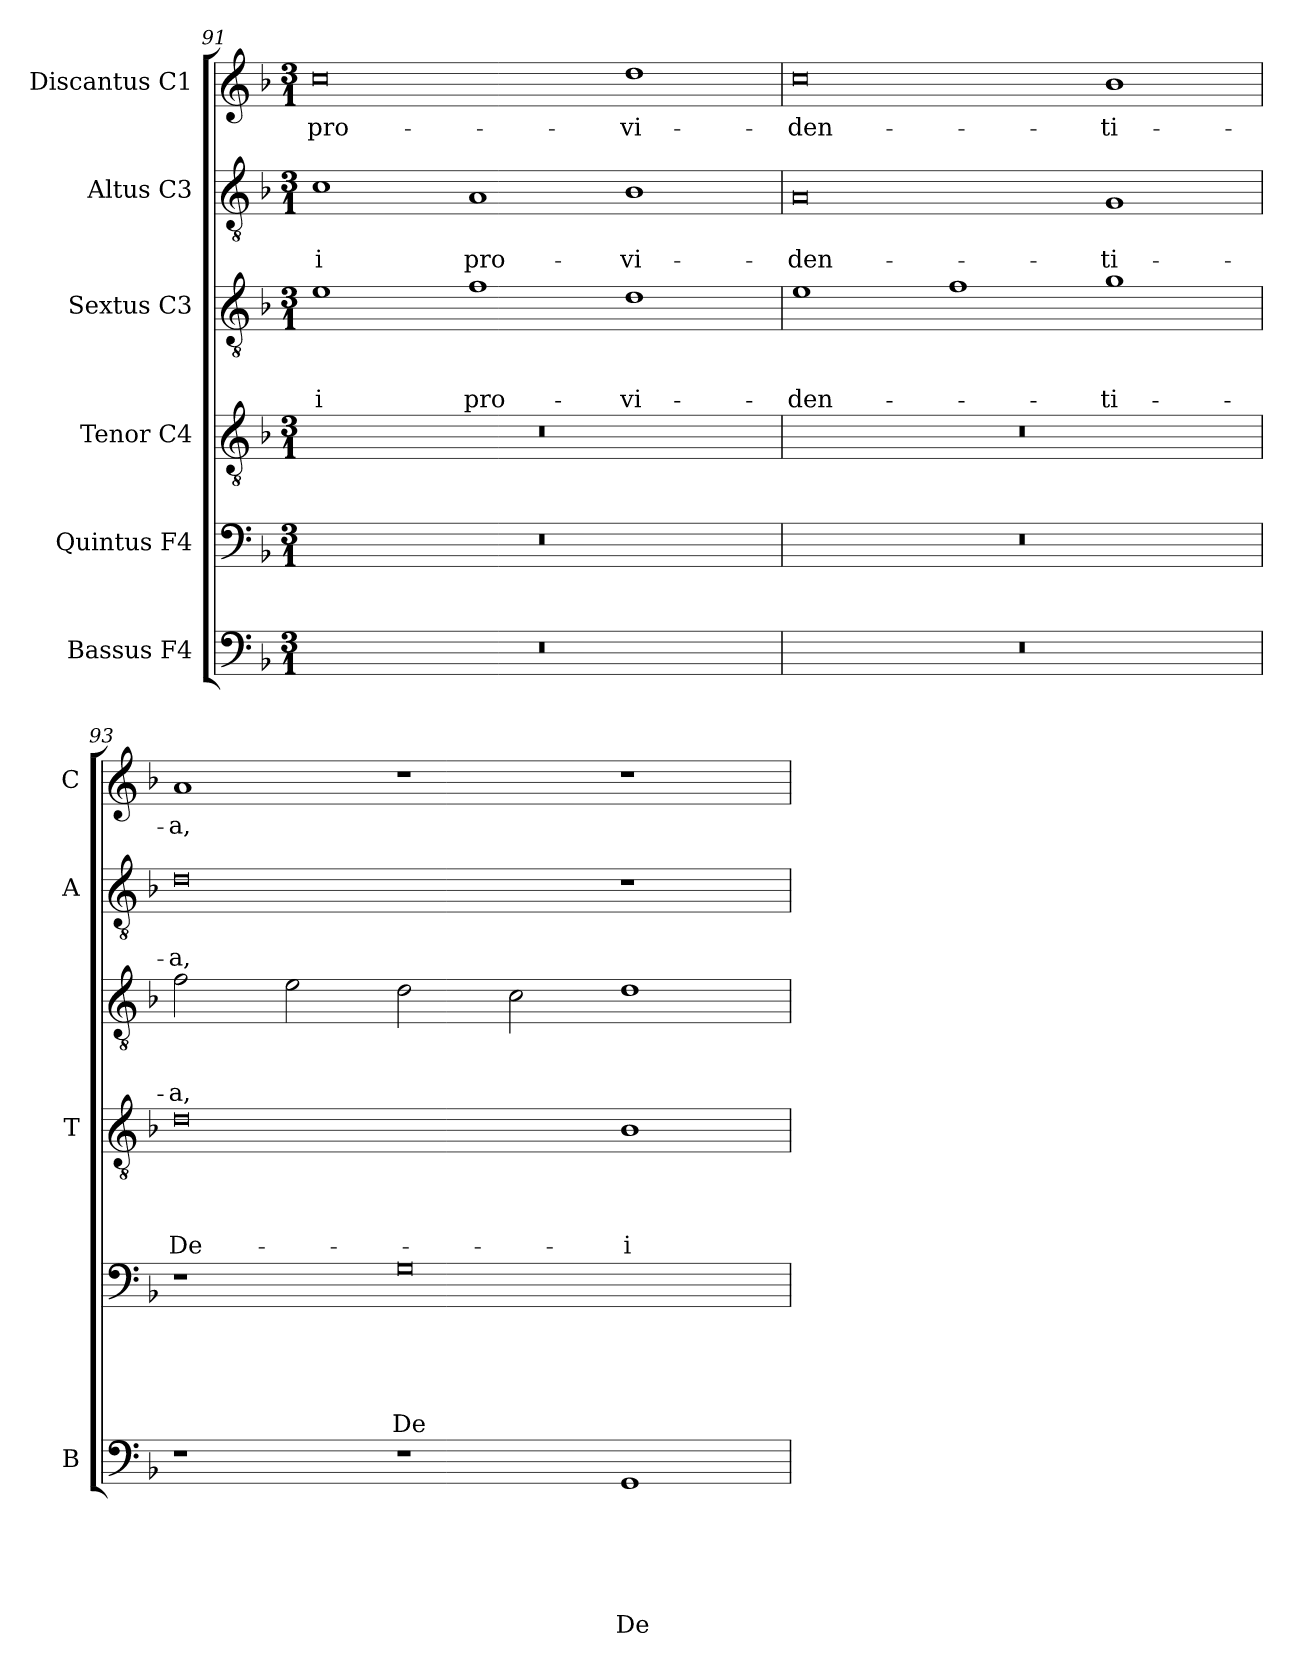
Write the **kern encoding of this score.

**kern	**text	**text	**text	**text	**text	**text	**kern	**text	**text	**text	**text	**text	**kern	**text	**text	**text	**text	**kern	**text	**text	**text	**kern	**text	**text	**kern	**text
*part6	*part6	*part6	*part6	*part6	*part6	*part6	*part5	*part5	*part5	*part5	*part5	*part5	*part4	*part4	*part4	*part4	*part4	*part3	*part3	*part3	*part3	*part2	*part2	*part2	*part1	*part1
*staff6	*staff6	*staff6	*staff6	*staff6	*staff6	*staff6	*staff5	*staff5	*staff5	*staff5	*staff5	*staff5	*staff4	*staff4	*staff4	*staff4	*staff4	*staff3	*staff3	*staff3	*staff3	*staff2	*staff2	*staff2	*staff1	*staff1
*I"Bassus F4	*	*	*	*	*	*	*I"Quintus F4	*	*	*	*	*	*I"Tenor C4	*	*	*	*	*I"Sextus C3	*	*	*	*I"Altus C3	*	*	*I"Discantus C1	*
*I'B	*	*	*	*	*	*	*	*	*	*	*	*	*I'T	*	*	*	*	*	*	*	*	*I'A	*	*	*I'C	*
*clefF4	*	*	*	*	*	*	*clefF4	*	*	*	*	*	*clefGv2	*	*	*	*	*clefGv2	*	*	*	*clefGv2	*	*	*clefG2	*
*k[b-]	*	*	*	*	*	*	*k[b-]	*	*	*	*	*	*k[b-]	*	*	*	*	*k[b-]	*	*	*	*k[b-]	*	*	*k[b-]	*
*F:	*	*	*	*	*	*	*F:	*	*	*	*	*	*F:	*	*	*	*	*F:	*	*	*	*F:	*	*	*F:	*
*M3/1	*	*	*	*	*	*	*M3/1	*	*	*	*	*	*M3/1	*	*	*	*	*M3/1	*	*	*	*M3/1	*	*	*M3/1	*
=91	=91	=91	=91	=91	=91	=91	=91	=91	=91	=91	=91	=91	=91	=91	=91	=91	=91	=91	=91	=91	=91	=91	=91	=91	=91	=91
!	!	!	!	!	!	!	!	!	!	!	!	!	!	!	!	!	!	!	!	!	!LO:LY:b	!	!	!LO:LY:b	!	!LO:LY:b
0.r	.	.	.	.	.	.	0.r	.	.	.	.	.	0.r	.	.	.	.	1e	.	.	-i	1c	.	-i	0cc	pro-
!	!	!	!	!	!	!	!	!	!	!	!	!	!	!	!	!	!	!	!	!	!LO:LY:b	!	!	!LO:LY:b	!	!
.	.	.	.	.	.	.	.	.	.	.	.	.	.	.	.	.	.	1f	.	.	pro-	1A	.	pro-	.	.
!	!	!	!	!	!	!	!	!	!	!	!	!	!	!	!	!	!	!	!	!	!LO:LY:b	!	!	!LO:LY:b	!	!LO:LY:b
.	.	.	.	.	.	.	.	.	.	.	.	.	.	.	.	.	.	1d	.	.	-vi-	1B-	.	-vi-	1dd	-vi-
=92	=92	=92	=92	=92	=92	=92	=92	=92	=92	=92	=92	=92	=92	=92	=92	=92	=92	=92	=92	=92	=92	=92	=92	=92	=92	=92
!	!	!	!	!	!	!	!	!	!	!	!	!	!	!	!	!	!	!	!	!	!LO:LY:b	!	!	!LO:LY:b	!	!LO:LY:b
0.r	.	.	.	.	.	.	0.r	.	.	.	.	.	0.r	.	.	.	.	1e	.	.	-den-	0A	.	-den-	0cc	-den-
.	.	.	.	.	.	.	.	.	.	.	.	.	.	.	.	.	.	1f	.	.	.	.	.	.	.	.
!	!	!	!	!	!	!	!	!	!	!	!	!	!	!	!	!	!	!	!	!	!LO:LY:b	!	!	!LO:LY:b	!	!LO:LY:b
.	.	.	.	.	.	.	.	.	.	.	.	.	.	.	.	.	.	1g	.	.	-ti-	1G	.	-ti-	1b-	-ti-
=93	=93	=93	=93	=93	=93	=93	=93	=93	=93	=93	=93	=93	=93	=93	=93	=93	=93	=93	=93	=93	=93	=93	=93	=93	=93	=93
!	!	!	!	!	!	!	!	!	!	!	!	!	!	!	!	!	!LO:LY:b	!	!	!	!LO:LY:b	!	!	!LO:LY:b	!	!LO:LY:b
1r	.	.	.	.	.	.	1r	.	.	.	.	.	0d	.	.	.	De-	2f\	.	.	-a,	0d	.	-a,	1a	-a,
.	.	.	.	.	.	.	.	.	.	.	.	.	.	.	.	.	.	2e\	.	.	.	.	.	.	.	.
!	!	!	!	!	!	!	!	!	!	!	!	!LO:LY:b	!	!	!	!	!	!	!	!	!	!	!	!	!	!
1r	.	.	.	.	.	.	0G	.	.	.	.	De-	.	.	.	.	.	2d\	.	.	.	.	.	.	1r	.
.	.	.	.	.	.	.	.	.	.	.	.	.	.	.	.	.	.	2c\	.	.	.	.	.	.	.	.
!	!	!	!	!	!	!LO:LY:b	!	!	!	!	!	!	!	!	!	!	!LO:LY:b	!	!	!	!	!	!	!	!	!
1GG	.	.	.	.	.	De-	.	.	.	.	.	.	1B-	.	.	.	-i	1d	.	.	.	1r	.	.	1r	.
=	=	=	=	=	=	=	=	=	=	=	=	=	=	=	=	=	=	=	=	=	=	=	=	=	=	=
*-	*-	*-	*-	*-	*-	*-	*-	*-	*-	*-	*-	*-	*-	*-	*-	*-	*-	*-	*-	*-	*-	*-	*-	*-	*-	*-
